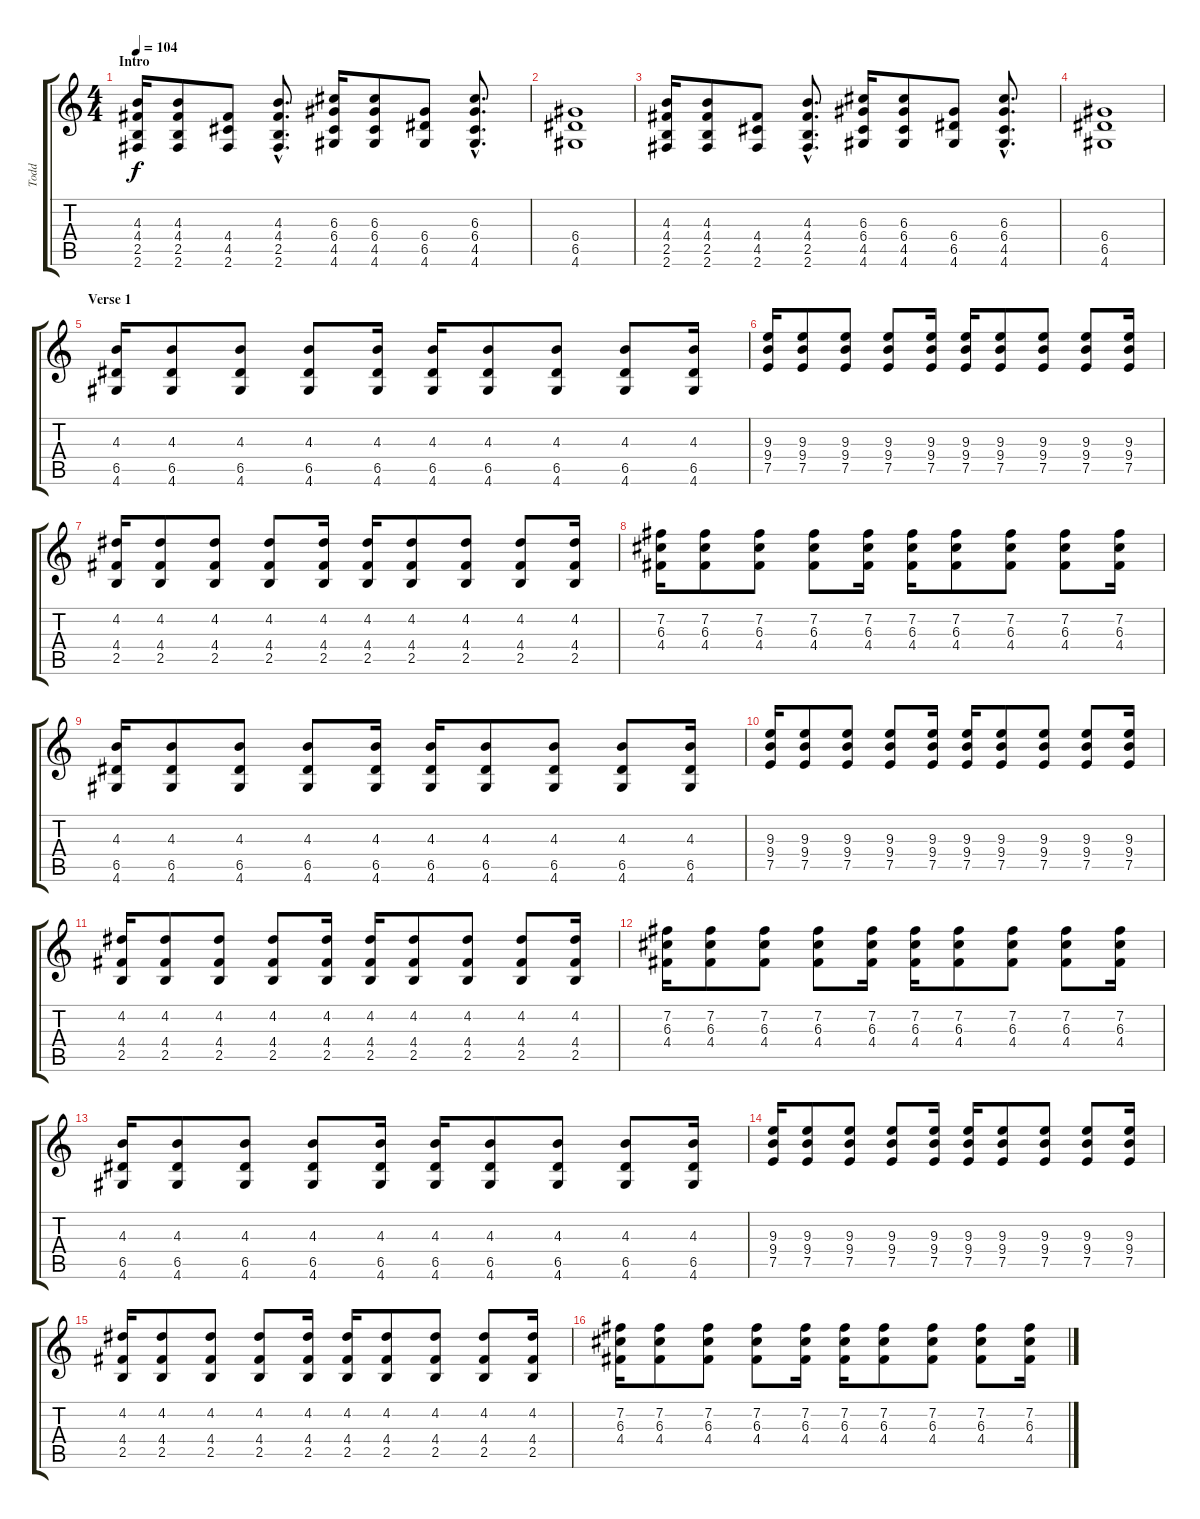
\track ("Todd" "Todd") {instrument distortionguitar}
\staff {score tabs}
\tuning (E4 B3 G3 D3 A2 E2) {hide}
\ts (4 4)
\section ("" "Intro")
\tempo 104
\clef g2
\ks c
(4.3 4.4 2.5 2.6).16{dy f instrument distortionguitar} (4.3 4.4 2.5 2.6).8 (4.4 4.5 2.6).8 (4.3{hac} 4.4{hac} 2.5{hac} 2.6{hac}).8{d} (6.3 6.4 4.5 4.6).16 (6.3 6.4 4.5 4.6).8 (6.4 6.5 4.6).8 (6.3{hac} 6.4{hac} 4.5{hac} 4.6{hac}).8{d} |
(6.4 6.5 4.6).1 |
(4.3 4.4 2.5 2.6).16 (4.3 4.4 2.5 2.6).8 (4.4 4.5 2.6).8 (4.3{hac} 4.4{hac} 2.5{hac} 2.6{hac}).8{d} (6.3 6.4 4.5 4.6).16 (6.3 6.4 4.5 4.6).8 (6.4 6.5 4.6).8 (6.3{hac} 6.4{hac} 4.5{hac} 4.6{hac}).8{d} |
(6.4 6.5 4.6).1 |
\section ("" "Verse 1")
(4.3 6.5 4.6).16{balance 16} (4.3 6.5 4.6).8 (4.3 6.5 4.6).8 (4.3 6.5 4.6).8 (4.3 6.5 4.6).16 (4.3 6.5 4.6).16 (4.3 6.5 4.6).8 (4.3 6.5 4.6).8 (4.3 6.5 4.6).8 (4.3 6.5 4.6).16 |
(9.3 9.4 7.5).16 (9.3 9.4 7.5).8 (9.3 9.4 7.5).8 (9.3 9.4 7.5).8 (9.3 9.4 7.5).16 (9.3 9.4 7.5).16 (9.3 9.4 7.5).8 (9.3 9.4 7.5).8 (9.3 9.4 7.5).8 (9.3 9.4 7.5).16 |
(4.2 4.4 2.5).16 (4.2 4.4 2.5).8 (4.2 4.4 2.5).8 (4.2 4.4 2.5).8 (4.2 4.4 2.5).16 (4.2 4.4 2.5).16 (4.2 4.4 2.5).8 (4.2 4.4 2.5).8 (4.2 4.4 2.5).8 (4.2 4.4 2.5).16 |
(7.2 6.3 4.4).16 (7.2 6.3 4.4).8 (7.2 6.3 4.4).8 (7.2 6.3 4.4).8 (7.2 6.3 4.4).16 (7.2 6.3 4.4).16 (7.2 6.3 4.4).8 (7.2 6.3 4.4).8 (7.2 6.3 4.4).8 (7.2 6.3 4.4).16 |
(4.3 6.5 4.6).16{balance 16} (4.3 6.5 4.6).8 (4.3 6.5 4.6).8 (4.3 6.5 4.6).8 (4.3 6.5 4.6).16 (4.3 6.5 4.6).16 (4.3 6.5 4.6).8 (4.3 6.5 4.6).8 (4.3 6.5 4.6).8 (4.3 6.5 4.6).16 |
(9.3 9.4 7.5).16 (9.3 9.4 7.5).8 (9.3 9.4 7.5).8 (9.3 9.4 7.5).8 (9.3 9.4 7.5).16 (9.3 9.4 7.5).16 (9.3 9.4 7.5).8 (9.3 9.4 7.5).8 (9.3 9.4 7.5).8 (9.3 9.4 7.5).16 |
(4.2 4.4 2.5).16 (4.2 4.4 2.5).8 (4.2 4.4 2.5).8 (4.2 4.4 2.5).8 (4.2 4.4 2.5).16 (4.2 4.4 2.5).16 (4.2 4.4 2.5).8 (4.2 4.4 2.5).8 (4.2 4.4 2.5).8 (4.2 4.4 2.5).16 |
(7.2 6.3 4.4).16 (7.2 6.3 4.4).8 (7.2 6.3 4.4).8 (7.2 6.3 4.4).8 (7.2 6.3 4.4).16 (7.2 6.3 4.4).16 (7.2 6.3 4.4).8 (7.2 6.3 4.4).8 (7.2 6.3 4.4).8 (7.2 6.3 4.4).16 |
(4.3 6.5 4.6).16{balance 8} (4.3 6.5 4.6).8 (4.3 6.5 4.6).8 (4.3 6.5 4.6).8 (4.3 6.5 4.6).16 (4.3 6.5 4.6).16 (4.3 6.5 4.6).8 (4.3 6.5 4.6).8 (4.3 6.5 4.6).8 (4.3 6.5 4.6).16 |
(9.3 9.4 7.5).16 (9.3 9.4 7.5).8 (9.3 9.4 7.5).8 (9.3 9.4 7.5).8 (9.3 9.4 7.5).16 (9.3 9.4 7.5).16 (9.3 9.4 7.5).8 (9.3 9.4 7.5).8 (9.3 9.4 7.5).8 (9.3 9.4 7.5).16 |
(4.2 4.4 2.5).16 (4.2 4.4 2.5).8 (4.2 4.4 2.5).8 (4.2 4.4 2.5).8 (4.2 4.4 2.5).16 (4.2 4.4 2.5).16 (4.2 4.4 2.5).8 (4.2 4.4 2.5).8 (4.2 4.4 2.5).8 (4.2 4.4 2.5).16 |
(7.2 6.3 4.4).16 (7.2 6.3 4.4).8 (7.2 6.3 4.4).8 (7.2 6.3 4.4).8 (7.2 6.3 4.4).16 (7.2 6.3 4.4).16 (7.2 6.3 4.4).8 (7.2 6.3 4.4).8 (7.2 6.3 4.4).8 (7.2 6.3 4.4).16
